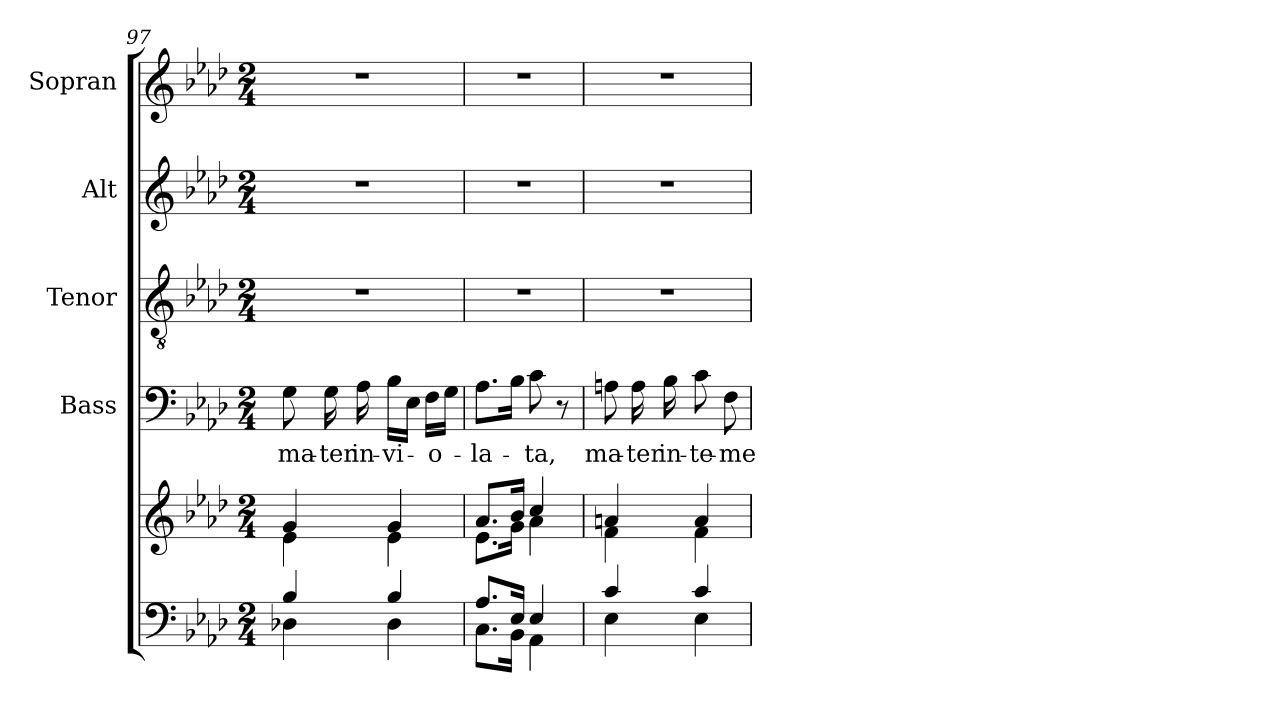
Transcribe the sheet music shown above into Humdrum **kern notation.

**kern	**kern	**kern	**text	**kern	**kern	**kern
*part5	*part5	*part4	*part4	*part3	*part2	*part1
*staff6	*staff5	*staff4	*staff4	*staff3	*staff2	*staff1
*	*	*I"Bass	*	*I"Tenor	*I"Alt	*I"Sopran
*	*	*I'B.	*	*I'T.	*I'A.	*I'S.
*clefF4	*clefG2	*clefF4	*	*clefGv2	*clefG2	*clefG2
*k[b-e-a-d-]	*k[b-e-a-d-]	*k[b-e-a-d-]	*	*k[b-e-a-d-]	*k[b-e-a-d-]	*k[b-e-a-d-]
*A-:	*A-:	*A-:	*	*A-:	*A-:	*A-:
*M2/4	*M2/4	*M2/4	*	*M2/4	*M2/4	*M2/4
=97	=97	=97	=97	=97	=97	=97
*^	*^	*	*	*	*	*
!	!	!	!	!	!LO:LY:b	!	!	!
4B-/	4D-X\	4g/	4e-\	8G\	ma-	2r	2r	2r
!	!	!	!	!	!LO:LY:b	!	!	!
.	.	.	.	16G\	-ter	.	.	.
!	!	!	!	!	!LO:LY:b	!	!	!
.	.	.	.	16A-\	in-	.	.	.
!	!	!	!	!	!LO:LY:b	!	!	!
4B-/	4D-\	4g/	4e-\	16B-\LL	-vi-	.	.	.
.	.	.	.	16E-\JJ	.	.	.	.
!	!	!	!	!	!LO:LY:b	!	!	!
.	.	.	.	16F\LL	-o-	.	.	.
.	.	.	.	16G\JJ	.	.	.	.
=98	=98	=98	=98	=98	=98	=98	=98	=98
!	!	!	!	!	!LO:LY:b	!	!	!
8.A-/L	8.C\L	8.a-/L	8.e-\L	8.A-\L	-la-	2r	2r	2r
16E-/Jk	16BB-\Jk	16b-/Jk	16g\Jk	16B-\Jk	.	.	.	.
!	!	!	!	!	!LO:LY:b	!	!	!
4E-/	4AA-\	4cc/	4a-\	8c\	-ta,	.	.	.
.	.	.	.	8r	.	.	.	.
=99	=99	=99	=99	=99	=99	=99	=99	=99
!	!	!	!	!	!LO:LY:b	!	!	!
4c/	4E-\	4an/	4f\	8An\	ma-	2r	2r	2r
!	!	!	!	!	!LO:LY:b	!	!	!
.	.	.	.	16A\	-ter	.	.	.
!	!	!	!	!	!LO:LY:b	!	!	!
.	.	.	.	16B-\	in-	.	.	.
!	!	!	!	!	!LO:LY:b	!	!	!
4c/	4E-\	4a/	4f\	8c\	-te-	.	.	.
!	!	!	!	!	!LO:LY:b	!	!	!
.	.	.	.	8F\	-me-	.	.	.
*v	*v	*	*	*	*	*	*	*
*	*v	*v	*	*	*	*	*
=	=	=	=	=	=	=
*-	*-	*-	*-	*-	*-	*-
